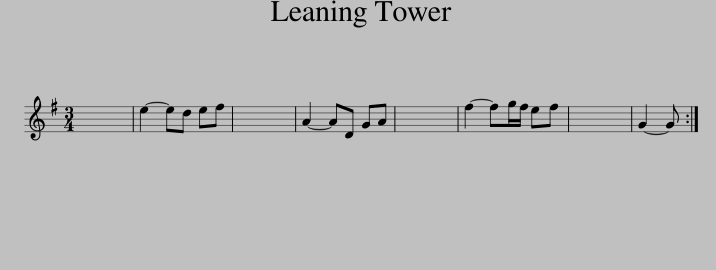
X:1
L:1/8
M:3/4
I:linebreak $
K:G
V:1 treble
V:1
 x6 | e2- ed ef | x6 | A2- AD GA | x6 | %5
 f2- fg/f/ ef | x6 | G2- G :| %8
